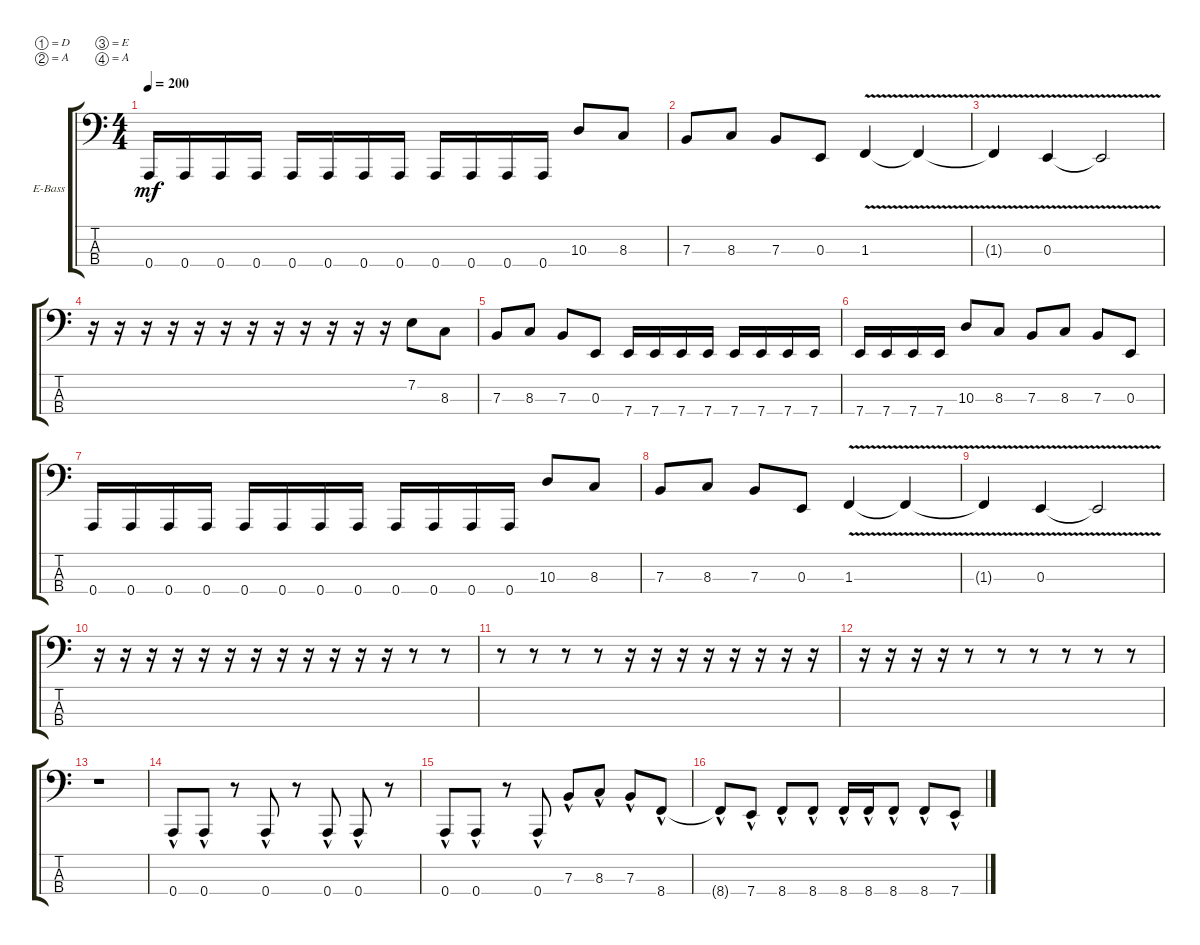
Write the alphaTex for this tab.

\bracketExtendMode groupsimilarinstruments
\firstSystemTrackNameOrientation horizontal
\otherSystemsTrackNameOrientation horizontal
\track ("Sinclair Alleron" "E-Bass") {instrument electricbassfinger}
\staff {score tabs}
\tuning (D2 A1 E1 A0)
\ts (4 4)
\tempo 200
\clef f4
\ks c
0.4.16{dy mf} 0.4.16 0.4.16 0.4.16 0.4.16 0.4.16 0.4.16 0.4.16 0.4.16 0.4.16 0.4.16 0.4.16 10.3.8 8.3.8 |
7.3.8 8.3.8 7.3.8 0.3.8 1.3{v}.4 1.3{v t}.4 |
1.3{v t}.4 0.3{v}.4 0.3{v t}.2 |
r.16 r.16 r.16 r.16 r.16 r.16 r.16 r.16 r.16 r.16 r.16 r.16 7.2.8 8.3.8 |
7.3.8 8.3.8 7.3.8 0.3.8 7.4.16 7.4.16 7.4.16 7.4.16 7.4.16 7.4.16 7.4.16 7.4.16 |
7.4.16 7.4.16 7.4.16 7.4.16 10.3.8 8.3.8 7.3.8 8.3.8 7.3.8 0.3.8 |
0.4.16 0.4.16 0.4.16 0.4.16 0.4.16 0.4.16 0.4.16 0.4.16 0.4.16 0.4.16 0.4.16 0.4.16 10.3.8 8.3.8 |
7.3.8 8.3.8 7.3.8 0.3.8 1.3{v}.4 1.3{v t}.4 |
1.3{v t}.4 0.3{v}.4 0.3{v t}.2 |
r.16 r.16 r.16 r.16 r.16 r.16 r.16 r.16 r.16 r.16 r.16 r.16 r.8 r.8 |
r.8 r.8 r.8 r.8 r.16 r.16 r.16 r.16 r.16 r.16 r.16 r.16 |
r.16 r.16 r.16 r.16 r.8 r.8 r.8 r.8 r.8 r.8 |
r.1 |
0.4{hac}.8 0.4{hac}.8 r.8 0.4{hac}.8 r.8 0.4{hac}.8 0.4{hac}.8 r.8 |
0.4{hac}.8 0.4{hac}.8 r.8 0.4{hac}.8 7.3{hac}.8 8.3{hac}.8 7.3{hac}.8 8.4{hac}.8 |
8.4{hac t}.8 7.4{hac}.8 8.4{hac}.8 8.4{hac}.8 8.4{hac}.16 8.4{hac}.16 8.4{hac}.8 8.4{hac}.8 7.4{hac}.8
